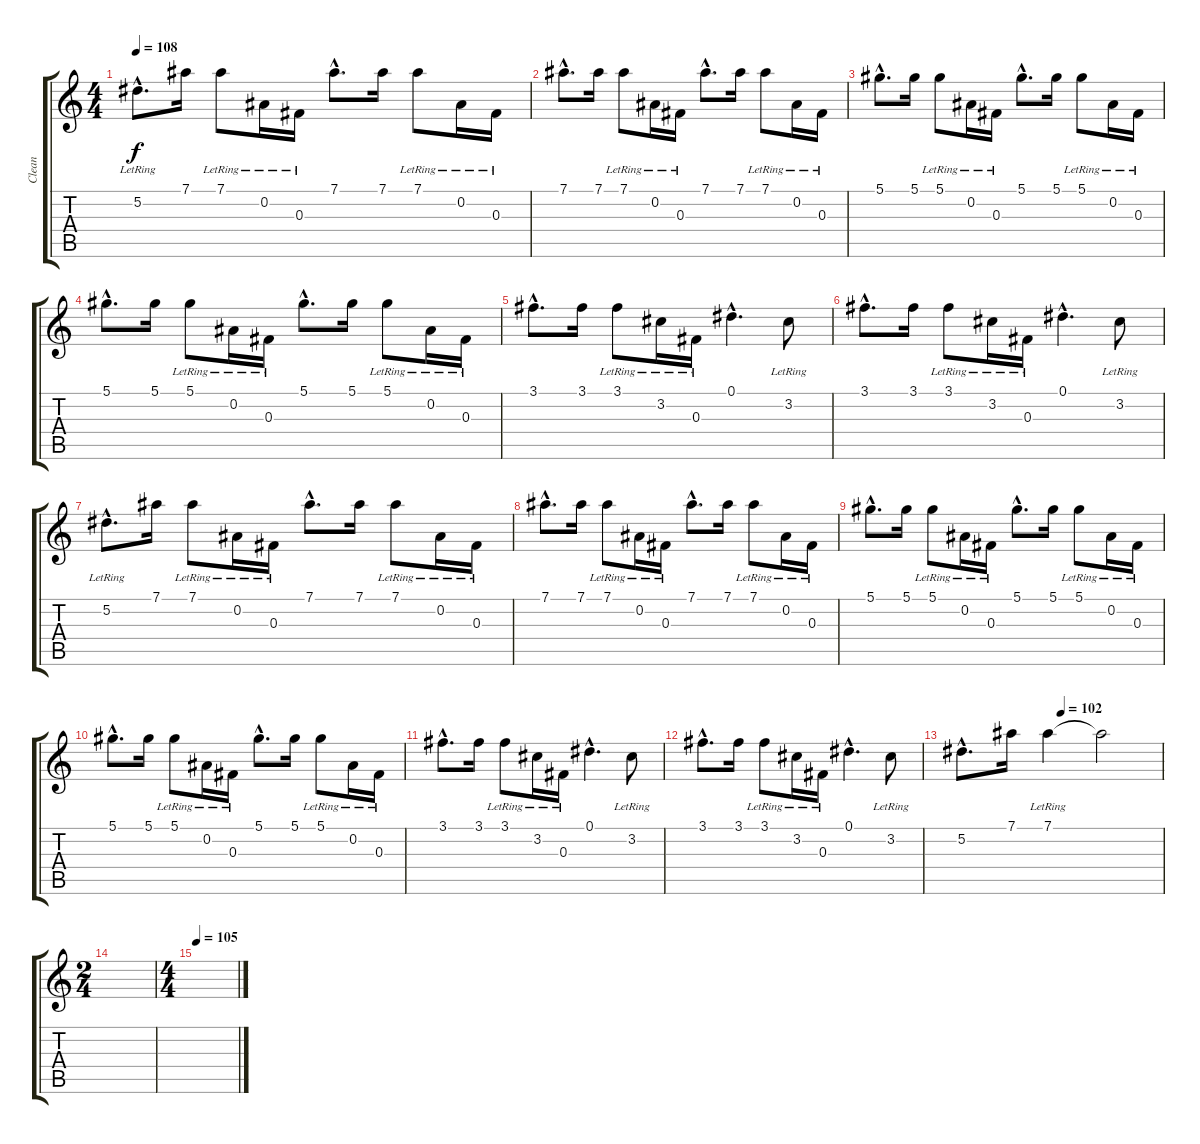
\track ("Clean" "Clean") {instrument acousticguitarnylon}
\staff {score tabs}
\tuning (Eb4 Bb3 Gb3 Db3 Ab2 Eb2) {hide}
\ts (4 4)
\tempo 108
\clef g2
\ks c
5.2{hac lr}.8{d dy f} 7.1.16 7.1{lr}.8 0.2{lr}.16 0.3{lr}.16 7.1{hac}.8{d} 7.1.16 7.1{lr}.8 0.2{lr}.16 0.3{lr}.16 |
7.1{hac}.8{d} 7.1.16 7.1{lr}.8 0.2{lr}.16 0.3{lr}.16 7.1{hac}.8{d} 7.1.16 7.1{lr}.8 0.2{lr}.16 0.3{lr}.16 |
5.1{hac}.8{d} 5.1.16 5.1{lr}.8 0.2{lr}.16 0.3{lr}.16 5.1{hac}.8{d} 5.1.16 5.1{lr}.8 0.2{lr}.16 0.3{lr}.16 |
5.1{hac}.8{d} 5.1.16 5.1{lr}.8 0.2{lr}.16 0.3{lr}.16 5.1{hac}.8{d} 5.1.16 5.1{lr}.8 0.2{lr}.16 0.3{lr}.16 |
3.1{hac}.8{d} 3.1.16 3.1{lr}.8 3.2{lr}.16 0.3{lr}.16 0.1{hac}.4{d} 3.2{lr}.8 |
3.1{hac}.8{d} 3.1.16 3.1{lr}.8 3.2{lr}.16 0.3{lr}.16 0.1{hac}.4{d} 3.2{lr}.8 |
5.2{hac lr}.8{d} 7.1.16 7.1{lr}.8 0.2{lr}.16 0.3{lr}.16 7.1{hac}.8{d} 7.1.16 7.1{lr}.8 0.2{lr}.16 0.3{lr}.16 |
7.1{hac}.8{d} 7.1.16 7.1{lr}.8 0.2{lr}.16 0.3{lr}.16 7.1{hac}.8{d} 7.1.16 7.1{lr}.8 0.2{lr}.16 0.3{lr}.16 |
5.1{hac}.8{d} 5.1.16 5.1{lr}.8 0.2{lr}.16 0.3{lr}.16 5.1{hac}.8{d} 5.1.16 5.1{lr}.8 0.2{lr}.16 0.3{lr}.16 |
5.1{hac}.8{d} 5.1.16 5.1{lr}.8 0.2{lr}.16 0.3{lr}.16 5.1{hac}.8{d} 5.1.16 5.1{lr}.8 0.2{lr}.16 0.3{lr}.16 |
3.1{hac}.8{d} 3.1.16 3.1{lr}.8 3.2{lr}.16 0.3{lr}.16 0.1{hac}.4{d} 3.2{lr}.8 |
3.1{hac}.8{d} 3.1.16 3.1{lr}.8 3.2{lr}.16 0.3{lr}.16 0.1{hac}.4{d} 3.2{lr}.8 |
\tempo (102 0.5)
5.2{hac}.8{d} 7.1.16 7.1{lr}.4 7.1{t}.2 |
\ts (2 4)
|
\ts (4 4)
\tempo 105
